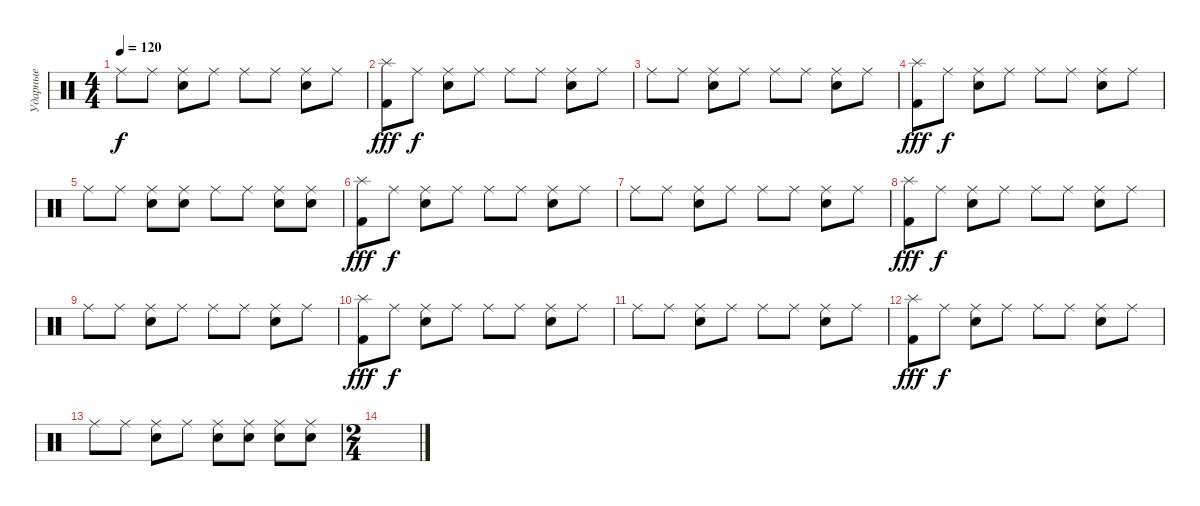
\track ("Ударные" "Ударные") {instrument percussion}
\staff {score}
\articulation defaults
\ts (4 4)
\tempo 120
\clef neutral
\ks c "Ride (middle)".8{dy f} "Ride (middle)".8
("Ride (middle)" "Electric Snare (hit)").8 "Ride (middle)".8 "Ride (middle)".8 "Ride (middle)".8 ("Ride (middle)" "Electric Snare (hit)").8 "Ride (middle)".8 |
("Kick (hit) 2" "Splash (hit)").8{dy fff} "Ride (middle)".8{dy f} ("Ride (middle)" "Electric Snare (hit)").8 "Ride (middle)".8 "Ride (middle)".8 "Ride (middle)".8 ("Ride (middle)" "Electric Snare (hit)").8 "Ride (middle)".8 |
"Ride (middle)".8 "Ride (middle)".8 ("Ride (middle)" "Electric Snare (hit)").8 "Ride (middle)".8 "Ride (middle)".8 "Ride (middle)".8 ("Ride (middle)" "Electric Snare (hit)").8 "Ride (middle)".8 |
("Kick (hit) 2" "Splash (hit)").8{dy fff} "Ride (middle)".8{dy f} ("Ride (middle)" "Electric Snare (hit)").8 "Ride (middle)".8 "Ride (middle)".8 "Ride (middle)".8 ("Ride (middle)" "Electric Snare (hit)").8 "Ride (middle)".8 |
"Ride (middle)".8 "Ride (middle)".8 ("Ride (middle)" "Electric Snare (hit)").8 ("Ride (middle)" "Electric Snare (hit)").8 "Ride (middle)".8 "Ride (middle)".8 ("Ride (middle)" "Electric Snare (hit)").8 ("Ride (middle)" "Electric Snare (hit)").8 |
("Kick (hit) 2" "Splash (hit)").8{dy fff} "Ride (middle)".8{dy f} ("Ride (middle)" "Electric Snare (hit)").8 "Ride (middle)".8 "Ride (middle)".8 "Ride (middle)".8 ("Ride (middle)" "Electric Snare (hit)").8 "Ride (middle)".8 |
"Ride (middle)".8 "Ride (middle)".8 ("Ride (middle)" "Electric Snare (hit)").8 "Ride (middle)".8 "Ride (middle)".8 "Ride (middle)".8 ("Ride (middle)" "Electric Snare (hit)").8 "Ride (middle)".8 |
("Kick (hit) 2" "Splash (hit)").8{dy fff} "Ride (middle)".8{dy f} ("Ride (middle)" "Electric Snare (hit)").8 "Ride (middle)".8 "Ride (middle)".8 "Ride (middle)".8 ("Ride (middle)" "Electric Snare (hit)").8 "Ride (middle)".8 |
"Ride (middle)".8 "Ride (middle)".8 ("Ride (middle)" "Electric Snare (hit)").8 "Ride (middle)".8 "Ride (middle)".8 "Ride (middle)".8 ("Ride (middle)" "Electric Snare (hit)").8 "Ride (middle)".8 |
("Kick (hit) 2" "Splash (hit)").8{dy fff} "Ride (middle)".8{dy f} ("Ride (middle)" "Electric Snare (hit)").8 "Ride (middle)".8 "Ride (middle)".8 "Ride (middle)".8 ("Ride (middle)" "Electric Snare (hit)").8 "Ride (middle)".8 |
"Ride (middle)".8 "Ride (middle)".8 ("Ride (middle)" "Electric Snare (hit)").8 "Ride (middle)".8 "Ride (middle)".8 "Ride (middle)".8 ("Ride (middle)" "Electric Snare (hit)").8 "Ride (middle)".8 |
("Kick (hit) 2" "Splash (hit)").8{dy fff} "Ride (middle)".8{dy f} ("Ride (middle)" "Electric Snare (hit)").8 "Ride (middle)".8 "Ride (middle)".8 "Ride (middle)".8 ("Ride (middle)" "Electric Snare (hit)").8 "Ride (middle)".8 |
"Ride (middle)".8 "Ride (middle)".8 ("Ride (middle)" "Electric Snare (hit)").8 "Ride (middle)".8 ("Ride (middle)" "Electric Snare (hit)").8 ("Ride (middle)" "Electric Snare (hit)").8 ("Ride (middle)" "Electric Snare (hit)").8 ("Ride (middle)" "Electric Snare (hit)").8 |
\ts (2 4)
